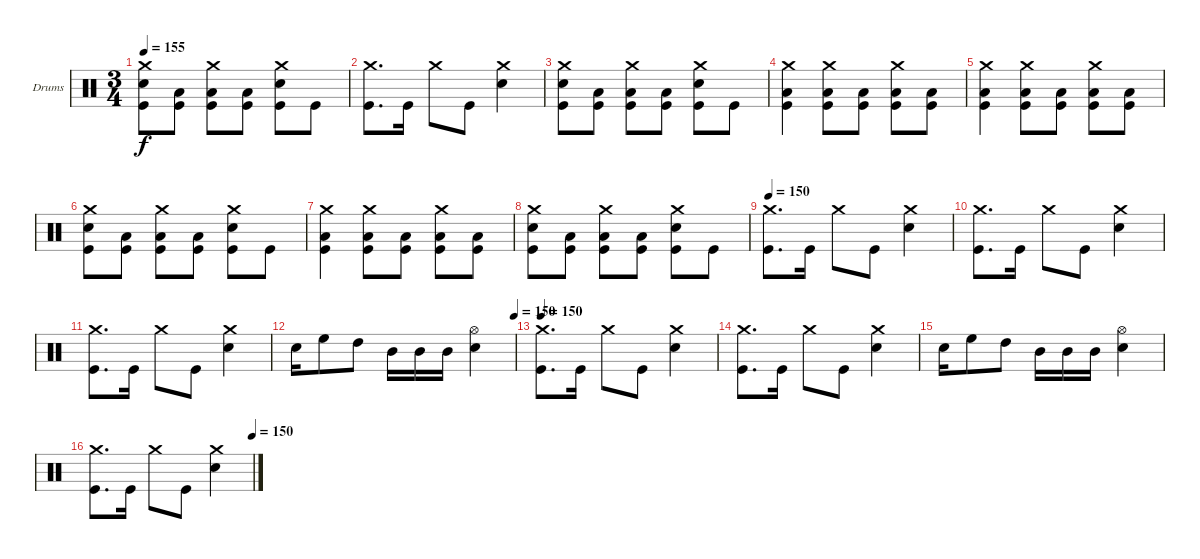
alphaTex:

\bracketExtendMode groupsimilarinstruments
\firstSystemTrackNameOrientation horizontal
\otherSystemsTrackNameOrientation horizontal
\track ("Drumkit" "Drums") {instrument percussion}
\staff {score}
\articulation defaults
\ts (3 4)
\tempo 155
\clef neutral
\ks c
("Crash medium (hit)" "Snare (hit) 2" "Kick (hit)").8{dy f} ("Low Tom (hit)" "Kick (hit)").8 ("Crash medium (hit)" "Low Tom (hit)" "Kick (hit)").8 ("Low Tom (hit)" "Kick (hit)").8 ("Crash medium (hit)" "Snare (hit) 2" "Kick (hit)").8 "Kick (hit)".8 |
("Crash medium (hit)" "Kick (hit)").8{d} "Kick (hit)".16 "Crash medium (hit)".8 "Kick (hit)".8 ("Crash medium (hit)" "Snare (hit) 2").4 |
("Crash medium (hit)" "Snare (hit) 2" "Kick (hit)").8 ("Low Tom (hit)" "Kick (hit)").8 ("Crash medium (hit)" "Low Tom (hit)" "Kick (hit)").8 ("Low Tom (hit)" "Kick (hit)").8 ("Crash medium (hit)" "Snare (hit) 2" "Kick (hit)").8 "Kick (hit)".8 |
("Crash medium (hit)" "Low Tom (hit)" "Kick (hit)").4 ("Crash medium (hit)" "Low Tom (hit)" "Kick (hit)").8 ("Low Tom (hit)" "Kick (hit)").8 ("Crash medium (hit)" "Low Tom (hit)" "Kick (hit)").8 ("Low Tom (hit)" "Kick (hit)").8 |
("Crash medium (hit)" "Low Tom (hit)" "Kick (hit)").4 ("Crash medium (hit)" "Low Tom (hit)" "Kick (hit)").8 ("Low Tom (hit)" "Kick (hit)").8 ("Crash medium (hit)" "Low Tom (hit)" "Kick (hit)").8 ("Low Tom (hit)" "Kick (hit)").8 |
("Crash medium (hit)" "Snare (hit) 2" "Kick (hit)").8 ("Low Tom (hit)" "Kick (hit)").8 ("Crash medium (hit)" "Low Tom (hit)" "Kick (hit)").8 ("Low Tom (hit)" "Kick (hit)").8 ("Crash medium (hit)" "Snare (hit) 2" "Kick (hit)").8 "Kick (hit)".8 |
("Crash medium (hit)" "Low Tom (hit)" "Kick (hit)").4 ("Crash medium (hit)" "Low Tom (hit)" "Kick (hit)").8 ("Low Tom (hit)" "Kick (hit)").8 ("Crash medium (hit)" "Low Tom (hit)" "Kick (hit)").8 ("Low Tom (hit)" "Kick (hit)").8 |
("Crash medium (hit)" "Snare (hit) 2" "Kick (hit)").8 ("Low Tom (hit)" "Kick (hit)").8 ("Crash medium (hit)" "Low Tom (hit)" "Kick (hit)").8 ("Low Tom (hit)" "Kick (hit)").8 ("Crash medium (hit)" "Snare (hit) 2" "Kick (hit)").8 "Kick (hit)".8 |
\tempo 150
("Crash medium (hit)" "Kick (hit)").8{d} "Kick (hit)".16 "Crash medium (hit)".8 "Kick (hit)".8 ("Crash medium (hit)" "Snare (hit) 2").4 |
("Crash medium (hit)" "Kick (hit)").8{d} "Kick (hit)".16 "Crash medium (hit)".8 "Kick (hit)".8 ("Crash medium (hit)" "Snare (hit) 2").4 |
("Crash medium (hit)" "Kick (hit)").8{d} "Kick (hit)".16 "Crash medium (hit)".8 "Kick (hit)".8 ("Crash medium (hit)" "Snare (hit) 2").4 |
\tempo (150 1)
"Snare (hit) 2".16 "High Floor Tom (hit)".8 "High Tom (hit)".8 "Mid Tom (hit)".16 "Mid Tom (hit)".16 "Mid Tom (hit)".16 ("Hi-Hat (open)" "Snare (hit) 2").4 |
\tempo 150
("Crash medium (hit)" "Kick (hit)").8{d} "Kick (hit)".16 "Crash medium (hit)".8 "Kick (hit)".8 ("Crash medium (hit)" "Snare (hit) 2").4 |
("Crash medium (hit)" "Kick (hit)").8{d} "Kick (hit)".16 "Crash medium (hit)".8 "Kick (hit)".8 ("Crash medium (hit)" "Snare (hit) 2").4 |
"Snare (hit) 2".16 "High Floor Tom (hit)".8 "High Tom (hit)".8 "Mid Tom (hit)".16 "Mid Tom (hit)".16 "Mid Tom (hit)".16 ("Hi-Hat (open)" "Snare (hit) 2").4 |
\tempo (150 1)
("Crash medium (hit)" "Kick (hit)").8{d} "Kick (hit)".16 "Crash medium (hit)".8 "Kick (hit)".8 ("Crash medium (hit)" "Snare (hit) 2").4
